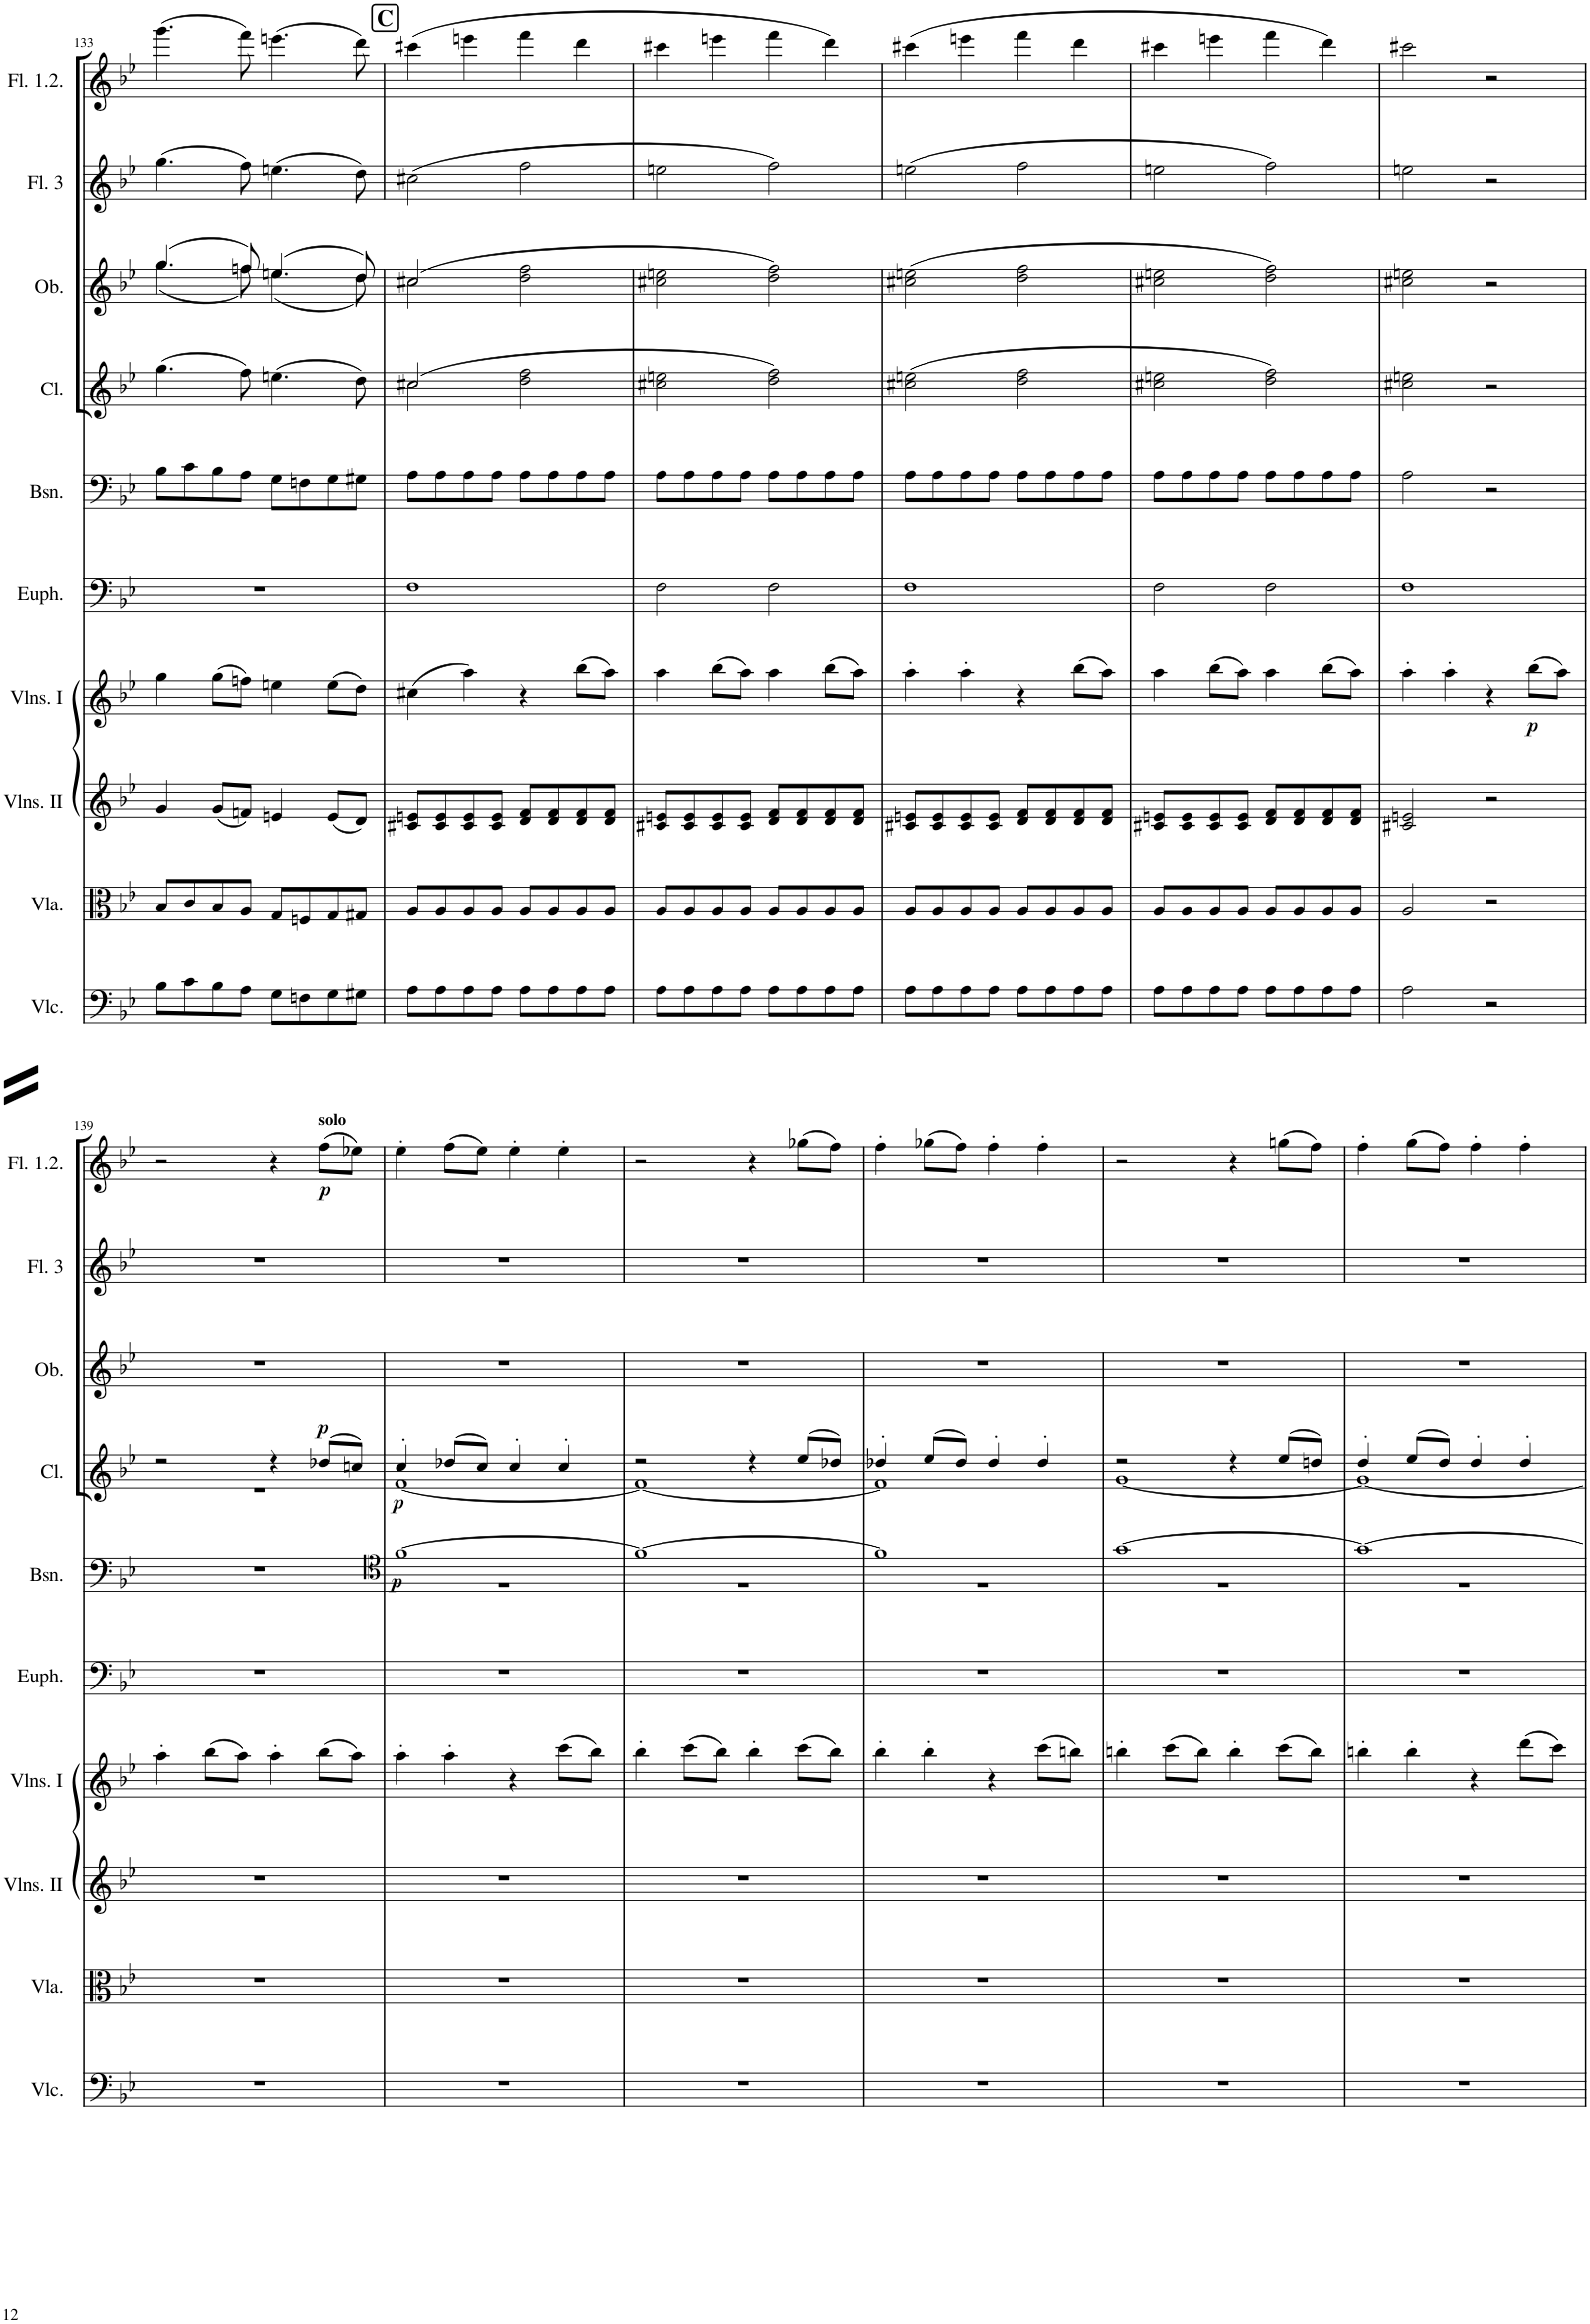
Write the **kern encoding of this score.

**kern	**kern	**kern	**kern	**dynam	**kern	**kern	**kern	**dynam	**kern	**dynam	**kern	**kern	**kern	**kern	**dynam
*part10	*part9	*part8	*part7	*part7	*part6	*part6	*part5	*part5	*part4	*part4	*part3	*part2	*part1	*part1	*part1
*staff12	*staff11	*staff10	*staff9	*staff9	*staff8	*staff7	*staff6	*staff6	*staff5	*staff5	*staff4	*staff3	*staff2	*staff1	*staff1/2
*I"Violoncello.	*I"Viola.	*I"Violins II	*I"Violins I	*	*I"Euphonium	*	*I"Bassoon	*	*I"Clarinetti in B.	*	*I"Oboi.	*I"Flute 3	*I"Flute 1.2.	*	*
*I'Vlc.	*I'Vla.	*I'Vlns. II	*I'Vlns. I	*	*I'Euph.	*	*I'Bsn.	*	*I'Cl.	*	*I'Ob.	*I'Fl. 3	*I'Fl. 1.2.	*	*
!!LO:PB:g=z
*clefF4	*clefC3	*clefG2	*clefG2	*	*clefF4	*clefF4	*clefF4	*	*clefG2	*	*clefG2	*clefG2	*clefG2	*clefG2	*
*	*	*	*	*	*	*	*	*	*Trd1c2	*	*	*	*	*	*
*k[b-e-]	*k[b-e-]	*k[b-e-]	*k[b-e-]	*	*k[b-e-]	*k[b-e-]	*k[b-e-]	*	*k[b-e-]	*	*k[b-e-]	*k[b-e-]	*k[b-e-]	*k[b-e-]	*
*M2/2	*M2/2	*M2/2	*M2/2	*	*M2/2	*M2/2	*M2/2	*	*M2/2	*	*M2/2	*M2/2	*M2/2	*M2/2	*
*met(c|)	*met(c|)	*met(c|)	*met(c|)	*	*met(c|)	*met(c|)	*met(c|)	*	*met(c|)	*	*met(c|)	*met(c|)	*met(c|)	*met(c|)	*
=133	=133	=133	=133	=133	=133	=133	=133	=133	=133	=133	=133	=133	=133	=133	=133
*	*	*	*	*	*	*	*	*	*	*	*^	*	*	*	*
8B-'\L	8B-'/L	4g'~/	4gg'~\	.	8B-'\L	1r	8B-'\L	.	(4.gg\	.	(4.gg/	(4.gg\	(4.gg\	4.gg	(4.ggg\	.
8c'\	8c'/	.	.	.	8c'\	.	8c'\	.	.	.	.	.	.	.	.	.
8B-'\	8B-'/	(8g/L	(8gg\L	.	8B-'\	.	8B-'\	.	.	.	.	.	.	.	.	.
8A'\J	8A'/J	8fn/J)	8ffn\J)	.	8A'\J	.	8A'\J	.	8ff\)	.	8ff/)	8ffn\)	8ff\)	8ff	8fff\)	.
8G'\L	8G'/L	4en'~/	4een'~\	.	8G'\L	.	8G'\L	.	(4.een\	.	(4.een/	(4.ee\	(4.een\	4.een	(4.eeen\	.
8Fn'\	8Fn'/	.	.	.	8Fn'\	.	8Fn'\	.	.	.	.	.	.	.	.	.
8G'\	8G'/	(8e/L	(8ee\L	.	8G'\	.	8G'\	.	.	.	.	.	.	.	.	.
8G#X'\J	8G#X'/J	8d/J)	8dd\J)	.	8G#X'\J	.	8G#X'\J	.	8dd\)	.	8dd/)	8dd\)	8dd\)	8dd	8ddd\)	.
!!LO:REH:place=s1:a:B:cj:fs=14:t=C
=134	=134	=134	=134	=134	=134	=134	=134	=134	=134	=134	=134	=134	=134	=134	=134	=134
*	*	*	*	*	*	*	*	*	*^	*	*	*	*	*	*	*
8A'\L	8A'/L	8c#X/' 8en/'L	(4cc#X\	.	8A'\L	1F	8A'\L	.	(2cc#X/	2cc#\	.	(2cc#X/	2cc#\	(2cc#X\	2cc#X	(4ccc#X\	.
8A'\	8A'/	8c#/' 8e/'	.	.	8A'\	.	8A'\	.	.	.	.	.	.	.	.	.	.
8A'\	8A'/	8c#/' 8e/'	4aa\)	.	8A'\	.	8A'\	.	.	.	.	.	.	.	.	4eeen\	.
8A'\J	8A'/J	8c#/' 8e/'J	.	.	8A'\J	.	8A'\J	.	.	.	.	.	.	.	.	.	.
8A'\L	8A'/L	8d/' 8f/'L	4r	.	8A'\L	.	8A'\L	.	2dd\ 2ff\	2ryy	.	2dd\ 2ff\	2ryy	2ff\	2ff	4fff\	.
8A'\	8A'/	8d/' 8f/'	.	.	8A'\	.	8A'\	.	.	.	.	.	.	.	.	.	.
8A'\	8A'/	8d/' 8f/'	(8bb-\L	.	8A'\	.	8A'\	.	.	.	.	.	.	.	.	4ddd\	.
8A'\J	8A'/J	8d/' 8f/'J	8aa\J)	.	8A'\J	.	8A'\J	.	.	.	.	.	.	.	.	.	.
*	*	*	*	*	*	*	*	*	*v	*v	*	*	*	*	*	*	*
*	*	*	*	*	*	*	*	*	*	*	*v	*v	*	*	*	*
=135	=135	=135	=135	=135	=135	=135	=135	=135	=135	=135	=135	=135	=135	=135	=135
8A'\L	8A'/L	8c#X/' 8en/'L	4aa'~\	.	8A'\L	2F\	8A'\L	.	2cc#X\ 2een\	.	2cc#X\ 2een\	2een\	2een	4ccc#X\	.
8A'\	8A'/	8c#/' 8e/'	.	.	8A'\	.	8A'\	.	.	.	.	.	.	.	.
8A'\	8A'/	8c#/' 8e/'	(8bb-\L	.	8A'\	.	8A'\	.	.	.	.	.	.	4eeen\	.
8A'\J	8A'/J	8c#/' 8e/'J	8aa\J)	.	8A'\J	.	8A'\J	.	.	.	.	.	.	.	.
8A'\L	8A'/L	8d/' 8f/'L	4aa'~\	.	8A'\L	2F\	8A'\L	.	2dd\ 2ff\)	.	2dd\ 2ff\)	2ff\)	2ff	4fff\	.
8A'\	8A'/	8d/' 8f/'	.	.	8A'\	.	8A'\	.	.	.	.	.	.	.	.
8A'\	8A'/	8d/' 8f/'	(8bb-\L	.	8A'\	.	8A'\	.	.	.	.	.	.	4ddd\)	.
8A'\J	8A'/J	8d/' 8f/'J	8aa\J)	.	8A'\J	.	8A'\J	.	.	.	.	.	.	.	.
=136	=136	=136	=136	=136	=136	=136	=136	=136	=136	=136	=136	=136	=136	=136	=136
8A'\L	8A'/L	8c#X/' 8en/'L	4aa'\	.	8A'\L	1F	8A'\L	.	(2cc#X\ 2een\	.	(2cc#X\ 2een\	(2een\	2een	(4ccc#X\	.
8A'\	8A'/	8c#/' 8e/'	.	.	8A'\	.	8A'\	.	.	.	.	.	.	.	.
8A'\	8A'/	8c#/' 8e/'	4aa'\	.	8A'\	.	8A'\	.	.	.	.	.	.	4eeen\	.
8A'\J	8A'/J	8c#/' 8e/'J	.	.	8A'\J	.	8A'\J	.	.	.	.	.	.	.	.
8A'\L	8A'/L	8d/' 8f/'L	4r	.	8A'\L	.	8A'\L	.	2dd\ 2ff\	.	2dd\ 2ff\	2ff\	2ff	4fff\	.
8A'\	8A'/	8d/' 8f/'	.	.	8A'\	.	8A'\	.	.	.	.	.	.	.	.
8A'\	8A'/	8d/' 8f/'	(8bb-\L	.	8A'\	.	8A'\	.	.	.	.	.	.	4ddd\	.
8A'\J	8A'/J	8d/' 8f/'J	8aa\J)	.	8A'\J	.	8A'\J	.	.	.	.	.	.	.	.
=137	=137	=137	=137	=137	=137	=137	=137	=137	=137	=137	=137	=137	=137	=137	=137
8A'\L	8A'/L	8c#X/' 8en/'L	4aa'~\	.	8A'\L	2F\	8A'\L	.	2cc#X\ 2een\	.	2cc#X\ 2een\	2een\	2een	4ccc#X\	.
8A'\	8A'/	8c#/' 8e/'	.	.	8A'\	.	8A'\	.	.	.	.	.	.	.	.
8A'\	8A'/	8c#/' 8e/'	(8bb-\L	.	8A'\	.	8A'\	.	.	.	.	.	.	4eeen\	.
8A'\J	8A'/J	8c#/' 8e/'J	8aa\J)	.	8A'\J	.	8A'\J	.	.	.	.	.	.	.	.
8A'\L	8A'/L	8d/' 8f/'L	4aa'~\	.	8A'\L	2F\	8A'\L	.	2dd\ 2ff\)	.	2dd\ 2ff\)	2ff\)	2ff	4fff\	.
8A'\	8A'/	8d/' 8f/'	.	.	8A'\	.	8A'\	.	.	.	.	.	.	.	.
8A'\	8A'/	8d/' 8f/'	(8bb-\L	.	8A'\	.	8A'\	.	.	.	.	.	.	4ddd\)	.
8A'\J	8A'/J	8d/' 8f/'J	8aa\J)	.	8A'\J	.	8A'\J	.	.	.	.	.	.	.	.
=138	=138	=138	=138	=138	=138	=138	=138	=138	=138	=138	=138	=138	=138	=138	=138
2A\	2A/	2c#X/ 2en/	4aa'\	.	2A	1F	2A\	.	2cc#X\ 2een\	.	2cc#X\ 2een\	2een\	2een	2ccc#X\	.
.	.	.	4aa'\	.	.	.	.	.	.	.	.	.	.	.	.
2r	2r	2r	4r	.	2r	.	2r	.	2r	.	2r	2r	2r	2r	.
!	!	!	!	!LO:DY:b	!	!	!	!	!	!	!	!	!	!	!
.	.	.	(8bb-\L	p	.	.	.	.	.	.	.	.	.	.	.
.	.	.	8aa\J)	.	.	.	.	.	.	.	.	.	.	.	.
!!LO:LB:g=z
=139	=139	=139	=139	=139	=139	=139	=139	=139	=139	=139	=139	=139	=139	=139	=139
*	*	*	*	*	*	*	*	*	*^	*	*	*	*	*	*
1r	1r	1r	4aa'\	.	1r	1r	1r	.	2r	1r	.	1r	1r	1r	2r	.
.	.	.	(8bb-\L	.	.	.	.	.	.	.	.	.	.	.	.	.
.	.	.	8aa\J)	.	.	.	.	.	.	.	.	.	.	.	.	.
.	.	.	4aa'\	.	.	.	.	.	4r	.	.	.	.	.	4r	.
!	!	!	!	!	!	!	!	!	!	!	!	!	!	!	!LO:TX:a:B:t=solo	!
!	!	!	!	!	!	!	!	!	!	!	!LO:DY:a	!	!	!	!	!LO:DY:a
.	.	.	(8bb-\L	.	.	.	.	.	(8dd-X/L	.	p	.	.	.	(8ff\L	p
.	.	.	8aa\J)	.	.	.	.	.	8ccn/J)	.	.	.	.	.	8ee-X\J)	.
=140	=140	=140	=140	=140	=140	=140	=140	=140	=140	=140	=140	=140	=140	=140	=140	=140
*	*	*	*	*	*	*	*clefC4	*	*	*	*	*	*	*	*	*
*	*	*	*	*	*	*	*^	*	*	*	*	*	*	*	*	*
!	!	!	!	!	!	!	!	!	!LO:DY:a	!	!	!LO:DY:b	!	!	!	!	!
1r	1r	1r	4aa'\	.	1r	1r	[1f	1r	p	4cc'/	[1f	p	1r	1r	1r	4ee-'\	.
.	.	.	4aa'\	.	.	.	.	.	.	(8dd-X/L	.	.	.	.	.	(8ff\L	.
.	.	.	.	.	.	.	.	.	.	8cc/J)	.	.	.	.	.	8ee-\J)	.
.	.	.	4r	.	.	.	.	.	.	4cc'/	.	.	.	.	.	4ee-'\	.
.	.	.	(8ccc\L	.	.	.	.	.	.	4cc'/	.	.	.	.	.	4ee-'\	.
.	.	.	8bb-\J)	.	.	.	.	.	.	.	.	.	.	.	.	.	.
=141	=141	=141	=141	=141	=141	=141	=141	=141	=141	=141	=141	=141	=141	=141	=141	=141	=141
1r	1r	1r	4bb-'\	.	1r	1r	1f_	1r	.	2r	1f_	.	1r	1r	1r	2r	.
.	.	.	(8ccc\L	.	.	.	.	.	.	.	.	.	.	.	.	.	.
.	.	.	8bb-\J)	.	.	.	.	.	.	.	.	.	.	.	.	.	.
.	.	.	4bb-'\	.	.	.	.	.	.	4r	.	.	.	.	.	4r	.
.	.	.	(8ccc\L	.	.	.	.	.	.	(8ee-/L	.	.	.	.	.	(8gg-X\L	.
.	.	.	8bb-\J)	.	.	.	.	.	.	8dd-X/J)	.	.	.	.	.	8ff\J)	.
=142	=142	=142	=142	=142	=142	=142	=142	=142	=142	=142	=142	=142	=142	=142	=142	=142	=142
1r	1r	1r	4bb-'\	.	1r	1r	1f]	1r	.	4dd-X'/	1f]	.	1r	1r	1r	4ff'\	.
.	.	.	4bb-'\	.	.	.	.	.	.	(8ee-/L	.	.	.	.	.	(8gg-X\L	.
.	.	.	.	.	.	.	.	.	.	8dd-/J)	.	.	.	.	.	8ff\J)	.
.	.	.	4r	.	.	.	.	.	.	4dd-'/	.	.	.	.	.	4ff'\	.
.	.	.	(8ccc\L	.	.	.	.	.	.	4dd-'/	.	.	.	.	.	4ff'\	.
.	.	.	8bbn\J)	.	.	.	.	.	.	.	.	.	.	.	.	.	.
=143	=143	=143	=143	=143	=143	=143	=143	=143	=143	=143	=143	=143	=143	=143	=143	=143	=143
1r	1r	1r	4bbn'\	.	1r	1r	[1g	1r	.	2r	[1g	.	1r	1r	1r	2r	.
.	.	.	(8ccc\L	.	.	.	.	.	.	.	.	.	.	.	.	.	.
.	.	.	8bb\J)	.	.	.	.	.	.	.	.	.	.	.	.	.	.
.	.	.	4bb'\	.	.	.	.	.	.	4r	.	.	.	.	.	4r	.
.	.	.	(8ccc\L	.	.	.	.	.	.	(8ee-/L	.	.	.	.	.	(8ggn\L	.
.	.	.	8bb\J)	.	.	.	.	.	.	8ddn/J)	.	.	.	.	.	8ff\J)	.
=144	=144	=144	=144	=144	=144	=144	=144	=144	=144	=144	=144	=144	=144	=144	=144	=144	=144
1r	1r	1r	4bbn'\	.	1r	1r	1g_	1r	.	4dd'/	1g_	.	1r	1r	1r	4ff'\	.
.	.	.	4bb'\	.	.	.	.	.	.	(8ee-/L	.	.	.	.	.	(8gg\L	.
.	.	.	.	.	.	.	.	.	.	8dd/J)	.	.	.	.	.	8ff\J)	.
.	.	.	4r	.	.	.	.	.	.	4dd'/	.	.	.	.	.	4ff'\	.
.	.	.	(8ddd\L	.	.	.	.	.	.	4dd'/	.	.	.	.	.	4ff'\	.
.	.	.	8ccc\J)	.	.	.	.	.	.	.	.	.	.	.	.	.	.
*	*	*	*	*	*	*	*v	*v	*	*	*	*	*	*	*	*	*
*	*	*	*	*	*	*	*	*	*v	*v	*	*	*	*	*	*
=	=	=	=	=	=	=	=	=	=	=	=	=	=	=	=
*-	*-	*-	*-	*-	*-	*-	*-	*-	*-	*-	*-	*-	*-	*-	*-
